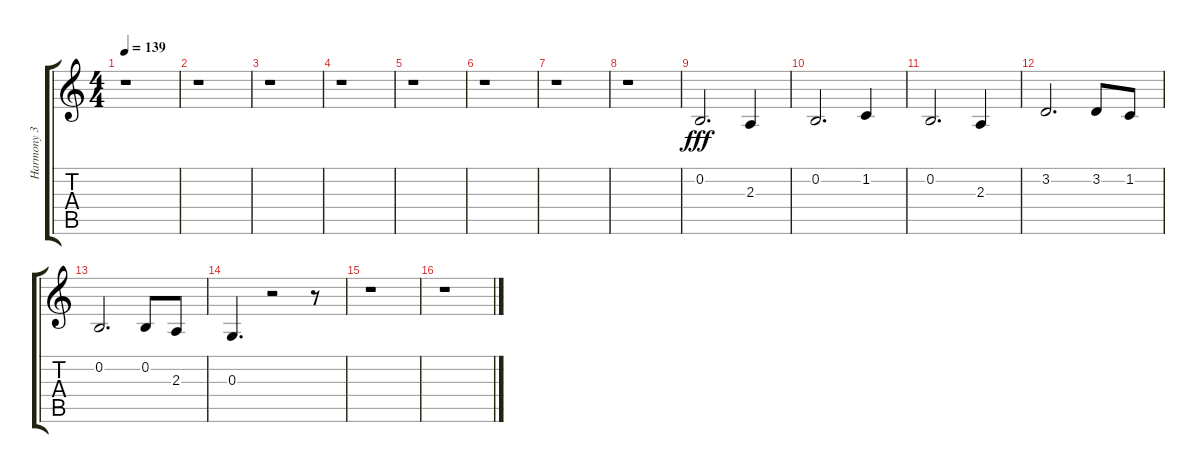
\track ("Harmony 3" "Harmony 3") {instrument oboe}
\staff {score tabs}
\tuning (E4 B3 G3 D3 A2 E2) {hide}
\ts (4 4)
\tempo 139
\clef g2
\ks c
r.1{dy f} |
r.1 |
r.1 |
r.1 |
r.1 |
r.1 |
r.1 |
r.1 |
0.2.2{d dy fff volume 6} 2.3.4 |
0.2.2{d} 1.2.4 |
0.2.2{d} 2.3.4 |
3.2.2{d} 3.2.8 1.2.8 |
0.2.2{d} 0.2.8 2.3.8 |
0.3.4{d} r.2 r.8 |
r.1 |
r.1
